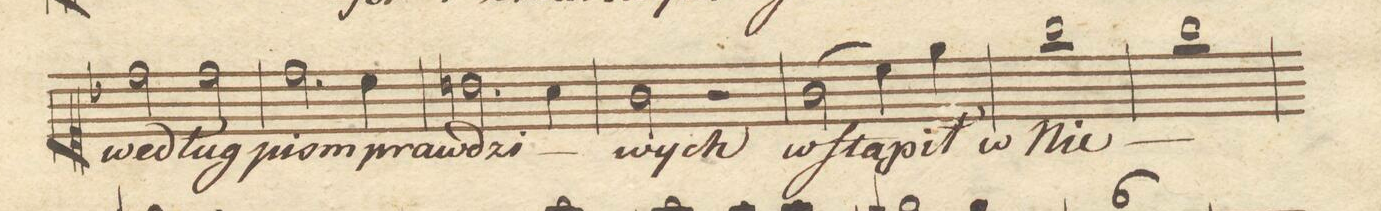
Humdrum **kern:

**kern	**text	**dynam
*I"Soprano	*	*
*clefC1	*	*
*k[b-]	*	*
*met(c|)	*	*
*M2/2	*	*
2dd\	we-	.
2dd\	-dług	.
=57	=57	=57
2.dd\	pism	.
4cc\	praw-	.
=58	=58	=58
2.bn\	-dzi-	.
4a\	.	.
=59	=59	=59
2g\	-wych	.
2r	.	.
=60	=60	=60
(2g\	-wstą-	.
4cc\)	.	.
4ee\	-pił	.
=61	=61	=61
1gg	-w Nie -	.
=62	=62	=62
1gg	.	.
=63	=63	=63
*-	*-	*-
